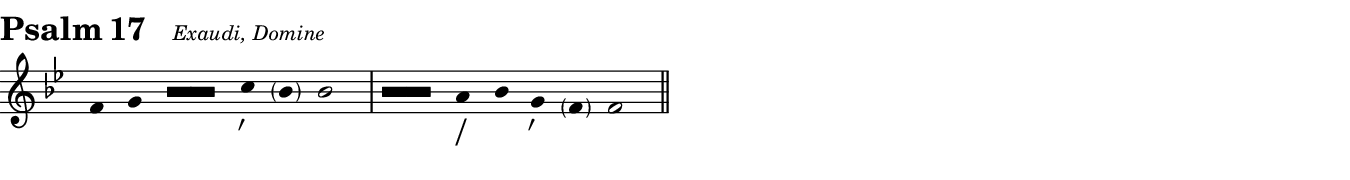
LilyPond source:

\include "norms.ly"

%
% Psalm Title
\markup {
    \fontsize #3 \bold { Psalm 17 }
    \hspace #2
    \fontsize #-1 \italic { Exaudi, Domine }
}

%
% Chant Line

\score {
  \new Staff \relative g'  {
        \cadenzaOn
        \stemOff 
        \tallParens
        \key g \minor
        f4 g \longbar -1 c_\markup{ \tick } \parenthesize bes bes2 \bar "|" 
        \longbar -1 a4_\markup { \bigslash } bes g_\markup { \tick } \parenthesize f f2 \bar "||"
  }
}


